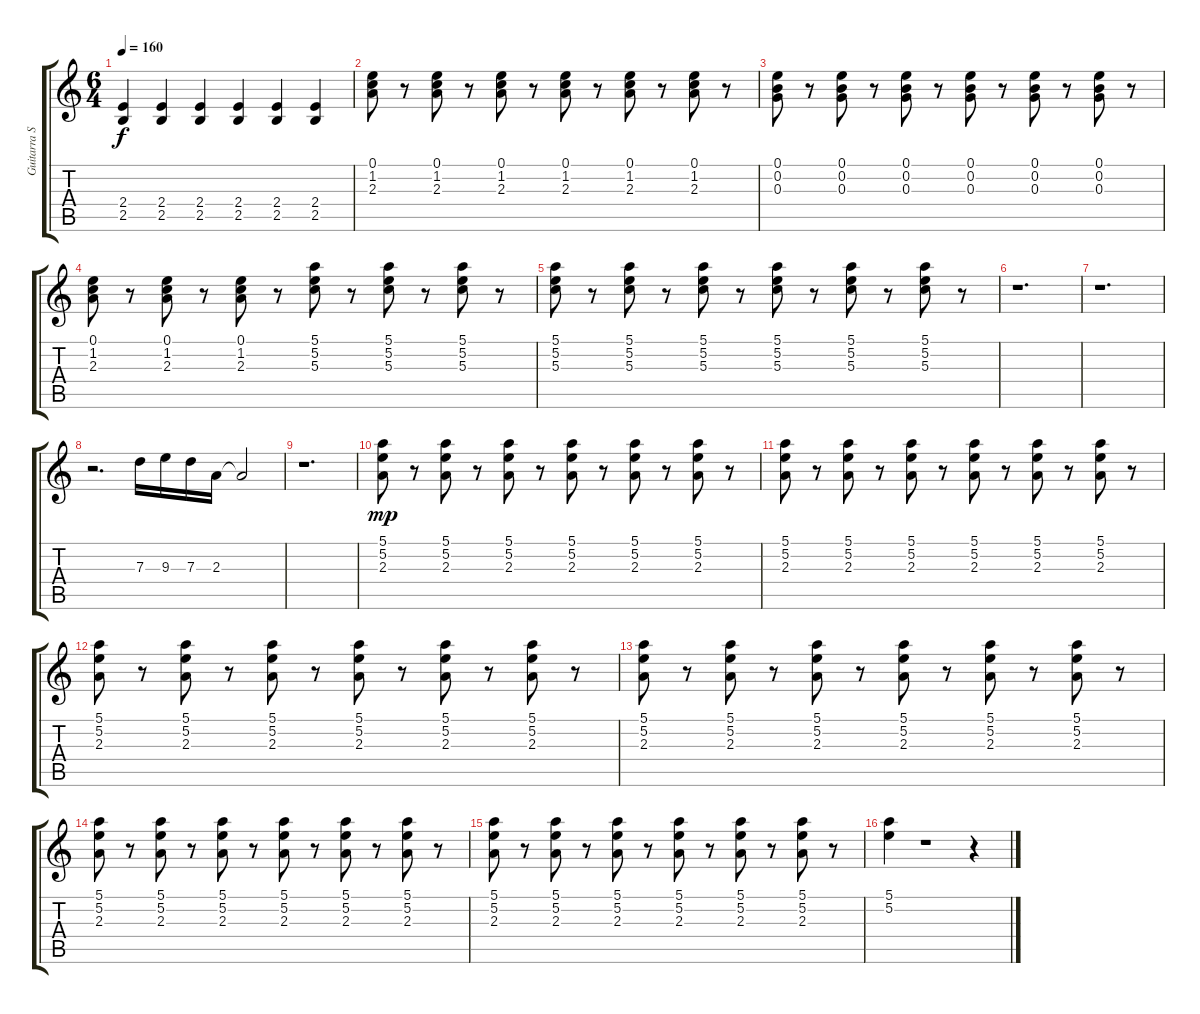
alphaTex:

\track ("Guitarra Solo" "Guitarra S") {instrument overdrivenguitar}
\staff {score tabs}
\tuning (E4 B3 G3 D3 A2 E2) {hide}
\ts (6 4)
\tempo 160
\clef g2
\ks c
(2.4 2.5).4{dy f} (2.4 2.5).4 (2.4 2.5).4 (2.4 2.5).4 (2.4 2.5).4 (2.4 2.5).4 |
(0.1 1.2 2.3).8{volume 7} r.8 (0.1 1.2 2.3).8 r.8 (0.1 1.2 2.3).8 r.8 (0.1 1.2 2.3).8 r.8 (0.1 1.2 2.3).8 r.8 (0.1 1.2 2.3).8 r.8 |
(0.1 0.2 0.3).8 r.8 (0.1 0.2 0.3).8 r.8 (0.1 0.2 0.3).8 r.8 (0.1 0.2 0.3).8 r.8 (0.1 0.2 0.3).8 r.8 (0.1 0.2 0.3).8 r.8 |
(0.1 1.2 2.3).8 r.8 (0.1 1.2 2.3).8 r.8 (0.1 1.2 2.3).8 r.8 (5.1 5.2 5.3).8 r.8 (5.1 5.2 5.3).8 r.8 (5.1 5.2 5.3).8 r.8 |
(5.1 5.2 5.3).8 r.8 (5.1 5.2 5.3).8 r.8 (5.1 5.2 5.3).8 r.8 (5.1 5.2 5.3).8 r.8 (5.1 5.2 5.3).8 r.8 (5.1 5.2 5.3).8 r.8 |
r.1{d} |
r.1{d} |
r.2{d volume 16} 7.3.16 9.3.16 7.3.16 2.3.16 2.3{t}.2 |
r.1{d} |
(5.1 5.2 2.3).8{dy mp volume 10} r.8 (5.1 5.2 2.3).8 r.8 (5.1 5.2 2.3).8 r.8 (5.1 5.2 2.3).8 r.8 (5.1 5.2 2.3).8 r.8 (5.1 5.2 2.3).8 r.8 |
(5.1 5.2 2.3).8 r.8 (5.1 5.2 2.3).8 r.8 (5.1 5.2 2.3).8 r.8 (5.1 5.2 2.3).8 r.8 (5.1 5.2 2.3).8 r.8 (5.1 5.2 2.3).8 r.8 |
(5.1 5.2 2.3).8 r.8 (5.1 5.2 2.3).8 r.8 (5.1 5.2 2.3).8 r.8 (5.1 5.2 2.3).8 r.8 (5.1 5.2 2.3).8 r.8 (5.1 5.2 2.3).8 r.8 |
(5.1 5.2 2.3).8 r.8 (5.1 5.2 2.3).8 r.8 (5.1 5.2 2.3).8 r.8 (5.1 5.2 2.3).8 r.8 (5.1 5.2 2.3).8 r.8 (5.1 5.2 2.3).8 r.8 |
(5.1 5.2 2.3).8 r.8 (5.1 5.2 2.3).8 r.8 (5.1 5.2 2.3).8 r.8 (5.1 5.2 2.3).8 r.8 (5.1 5.2 2.3).8 r.8 (5.1 5.2 2.3).8 r.8 |
(5.1 5.2 2.3).8 r.8 (5.1 5.2 2.3).8 r.8 (5.1 5.2 2.3).8 r.8 (5.1 5.2 2.3).8 r.8 (5.1 5.2 2.3).8 r.8 (5.1 5.2 2.3).8 r.8 |
(5.1 5.2).4 r.1 r.4
